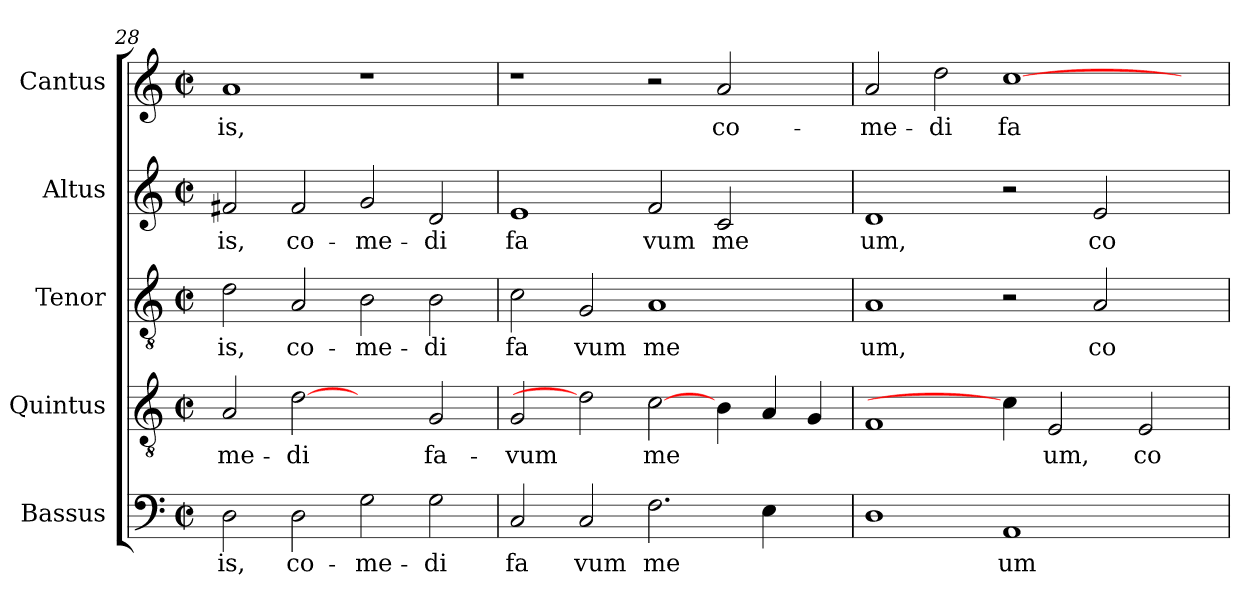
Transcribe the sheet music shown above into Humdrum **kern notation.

**kern	**text	**kern	**text	**kern	**text	**kern	**text	**kern	**text
*part5	*part5	*part4	*part4	*part3	*part3	*part2	*part2	*part1	*part1
*staff5	*staff5	*staff4	*staff4	*staff3	*staff3	*staff2	*staff2	*staff1	*staff1
*I"Bassus	*	*I"Quintus	*	*I"Tenor	*	*I"Altus	*	*I"Cantus	*
*clefF4	*	*clefGv2	*	*clefGv2	*	*clefG2	*	*clefG2	*
*M2/2	*	*M2/2	*	*M2/2	*	*M2/2	*	*M2/2	*
*met(c|)	*	*met(c|)	*	*met(c|)	*	*met(c|)	*	*met(c|)	*
=28	=28	=28	=28	=28	=28	=28	=28	=28	=28
!	!LO:LY:b:cj	!	!LO:LY:b:cj	!	!LO:LY:b:cj	!	!LO:LY:b:cj	!	!LO:LY:b:cj
2D\	-is,	2A/	-me-	2d\	-is,	2f#X/	-is,	1a	-is,
!	!LO:LY:b:cj	!	!LO:LY:b:cj	!	!LO:LY:b:cj	!	!LO:LY:b:cj	!	!
2D\	co-	[2d	-di	2A/	co-	2f#/	co-	.	.
!	!LO:LY:b:cj	!	!	!	!LO:LY:b:cj	!	!LO:LY:b:cj	!	!
2G\	-me-	2ryy	.	2B\	-me-	2g/	-me-	1r	.
!	!LO:LY:b:cj	!	!LO:LY:b:cj	!	!LO:LY:b:cj	!	!LO:LY:b:cj	!	!
2G\	-di	2G/	fa-	2B\	-di	2d/	-di	.	.
!!LO:LB:g=z
=29	=29	=29	=29	=29	=29	=29	=29	=29	=29
!	!LO:LY:b:cj	!	!LO:LY:b:cj	!	!LO:LY:b:cj	!	!LO:LY:b:cj	!	!
2C/	fa	2G/	-vum	2c\	fa	1e	fa	1r	.
!	!LO:LY:b:cj	!	!	!	!LO:LY:b:cj	!	!	!	!
2C/	vum	2d]	.	2G/	vum	.	.	.	.
!	!LO:LY:b	!	!LO:LY:b	!	!LO:LY:b:cj	!	!LO:LY:b:cj	!	!
2.F\	me	[2c\	me	1A	me	2f/	vum	2r	.
!	!	!	!	!	!	!	!LO:LY:b:cj	!	!LO:LY:b:cj
.	.	4B\	.	.	.	2c/	me	2a/	co-
4E\	.	4A/	.	.	.	.	.	.	.
4ryy	.	4G/	.	4ryy	.	4ryy	.	4ryy	.
=30	=30	=30	=30	=30	=30	=30	=30	=30	=30
!	!	!	!	!	!LO:LY:b:cj	!	!LO:LY:b:cj	!	!LO:LY:b:cj
1D	.	1F	.	1A	um,	1d	um,	2a/	-me-
!	!	!	!	!	!	!	!	!	!LO:LY:b:cj
.	.	.	.	.	.	.	.	2dd\	-di
!	!LO:LY:b:cj	!	!	!	!	!	!	!	!LO:LY:b:cj
1AA	um	4c\]	.	2r	.	2r	.	[>1cc	fa-
!	!	!	!LO:LY:b:cj	!	!	!	!	!	!
.	.	2E/	um,	.	.	.	.	.	.
!	!	!	!	!	!LO:LY:b:cj	!	!LO:LY:b:cj	!	!
.	.	.	.	2A/	co	2e/	co	.	.
!	!	!	!LO:LY:b:cj	!	!	!	!	!	!
.	.	2E/	co	.	.	.	.	.	.
4ryy	.	.	.	4ryy	.	4ryy	.	4ryy	.
=	=	=	=	=	=	=	=	=	=
*-	*-	*-	*-	*-	*-	*-	*-	*-	*-
